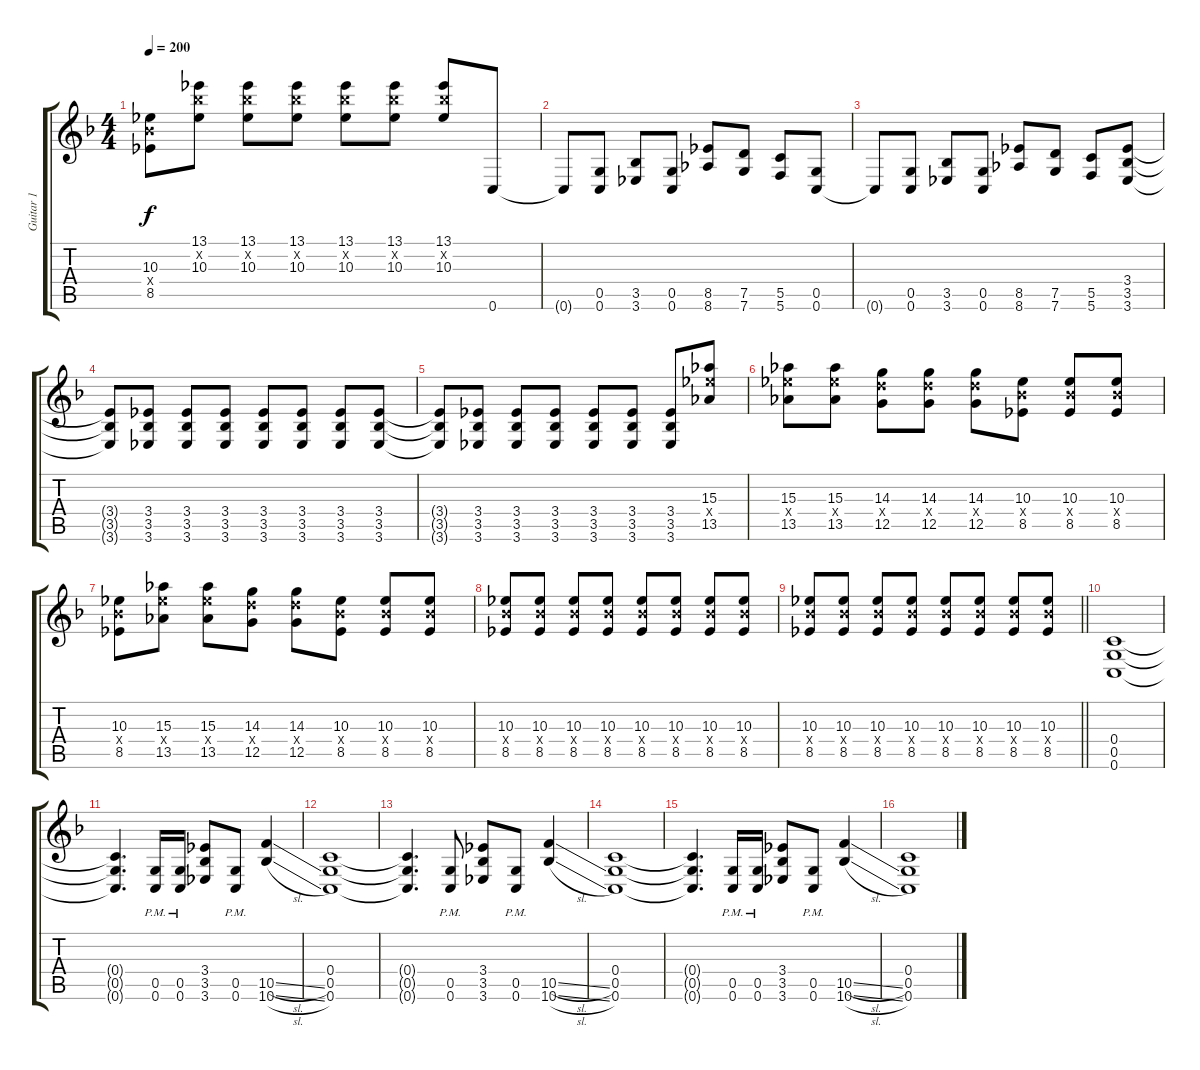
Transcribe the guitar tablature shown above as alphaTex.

\track ("Guitar 1" "Guitar 1") {instrument overdrivenguitar}
\staff {score tabs}
\tuning (D4 A3 F3 C3 G2 C2) {hide}
\ts (4 4)
\tempo 200
\clef g2
\ks f
(10.3 10.4{x} 8.5).8{dy f} (13.1 13.2{x} 10.3).8 (13.1 13.2{x} 10.3).8 (13.1 13.2{x} 10.3).8 (13.1 13.2{x} 10.3).8 (13.1 13.2{x} 10.3).8 (13.1 13.2{x} 10.3).8 0.6.8 |
0.6{t}.8 (0.5 0.6).8 (3.5 3.6).8 (0.5 0.6).8 (8.5 8.6).8 (7.5 7.6).8 (5.5 5.6).8 (0.5 0.6).8 |
0.6{t}.8 (0.5 0.6).8 (3.5 3.6).8 (0.5 0.6).8 (8.5 8.6).8 (7.5 7.6).8 (5.5 5.6).8 (3.4 3.5 3.6).8 |
(3.4{t} 3.5{t} 3.6{t}).8 (3.4 3.5 3.6).8 (3.4 3.5 3.6).8 (3.4 3.5 3.6).8 (3.4 3.5 3.6).8 (3.4 3.5 3.6).8 (3.4 3.5 3.6).8 (3.4 3.5 3.6).8 |
(3.4{t} 3.5{t} 3.6{t}).8 (3.4 3.5 3.6).8 (3.4 3.5 3.6).8 (3.4 3.5 3.6).8 (3.4 3.5 3.6).8 (3.4 3.5 3.6).8 (3.4 3.5 3.6).8 (15.3 15.4{x} 13.5).8 |
(15.3 15.4{x} 13.5).8 (15.3 15.4{x} 13.5).8 (14.3 14.4{x} 12.5).8 (14.3 14.4{x} 12.5).8 (14.3 14.4{x} 12.5).8 (10.3 10.4{x} 8.5).8 (10.3 10.4{x} 8.5).8 (10.3 10.4{x} 8.5).8 |
(10.3 10.4{x} 8.5).8 (15.3 15.4{x} 13.5).8 (15.3 15.4{x} 13.5).8 (14.3 14.4{x} 12.5).8 (14.3 14.4{x} 12.5).8 (10.3 10.4{x} 8.5).8 (10.3 10.4{x} 8.5).8 (10.3 10.4{x} 8.5).8 |
(10.3 10.4{x} 8.5).8 (10.3 10.4{x} 8.5).8 (10.3 10.4{x} 8.5).8 (10.3 10.4{x} 8.5).8 (10.3 10.4{x} 8.5).8 (10.3 10.4{x} 8.5).8 (10.3 10.4{x} 8.5).8 (10.3 10.4{x} 8.5).8 |
\barLineRight lightlight
(10.3 10.4{x} 8.5).8 (10.3 10.4{x} 8.5).8 (10.3 10.4{x} 8.5).8 (10.3 10.4{x} 8.5).8 (10.3 10.4{x} 8.5).8 (10.3 10.4{x} 8.5).8 (10.3 10.4{x} 8.5).8 (10.3 10.4{x} 8.5).8 |
(0.4 0.5 0.6).1 |
(0.4{t} 0.5{t} 0.6{t}).4{d} (0.5{pm} 0.6{pm}).16 (0.5{pm} 0.6{pm}).16 (3.4 3.5 3.6).8 (0.5{pm} 0.6{pm}).8 (10.5{sl} 10.6{sl}).4 |
(0.4 0.5 0.6).1 |
(0.4{t} 0.5{t} 0.6{t}).4{d} (0.5{pm} 0.6{pm}).8 (3.4 3.5 3.6).8 (0.5{pm} 0.6{pm}).8 (10.5{sl} 10.6{sl}).4 |
(0.4 0.5 0.6).1 |
(0.4{t} 0.5{t} 0.6{t}).4{d} (0.5{pm} 0.6{pm}).16 (0.5{pm} 0.6{pm}).16 (3.4 3.5 3.6).8 (0.5{pm} 0.6{pm}).8 (10.5{sl} 10.6{sl}).4 |
(0.4 0.5 0.6).1
